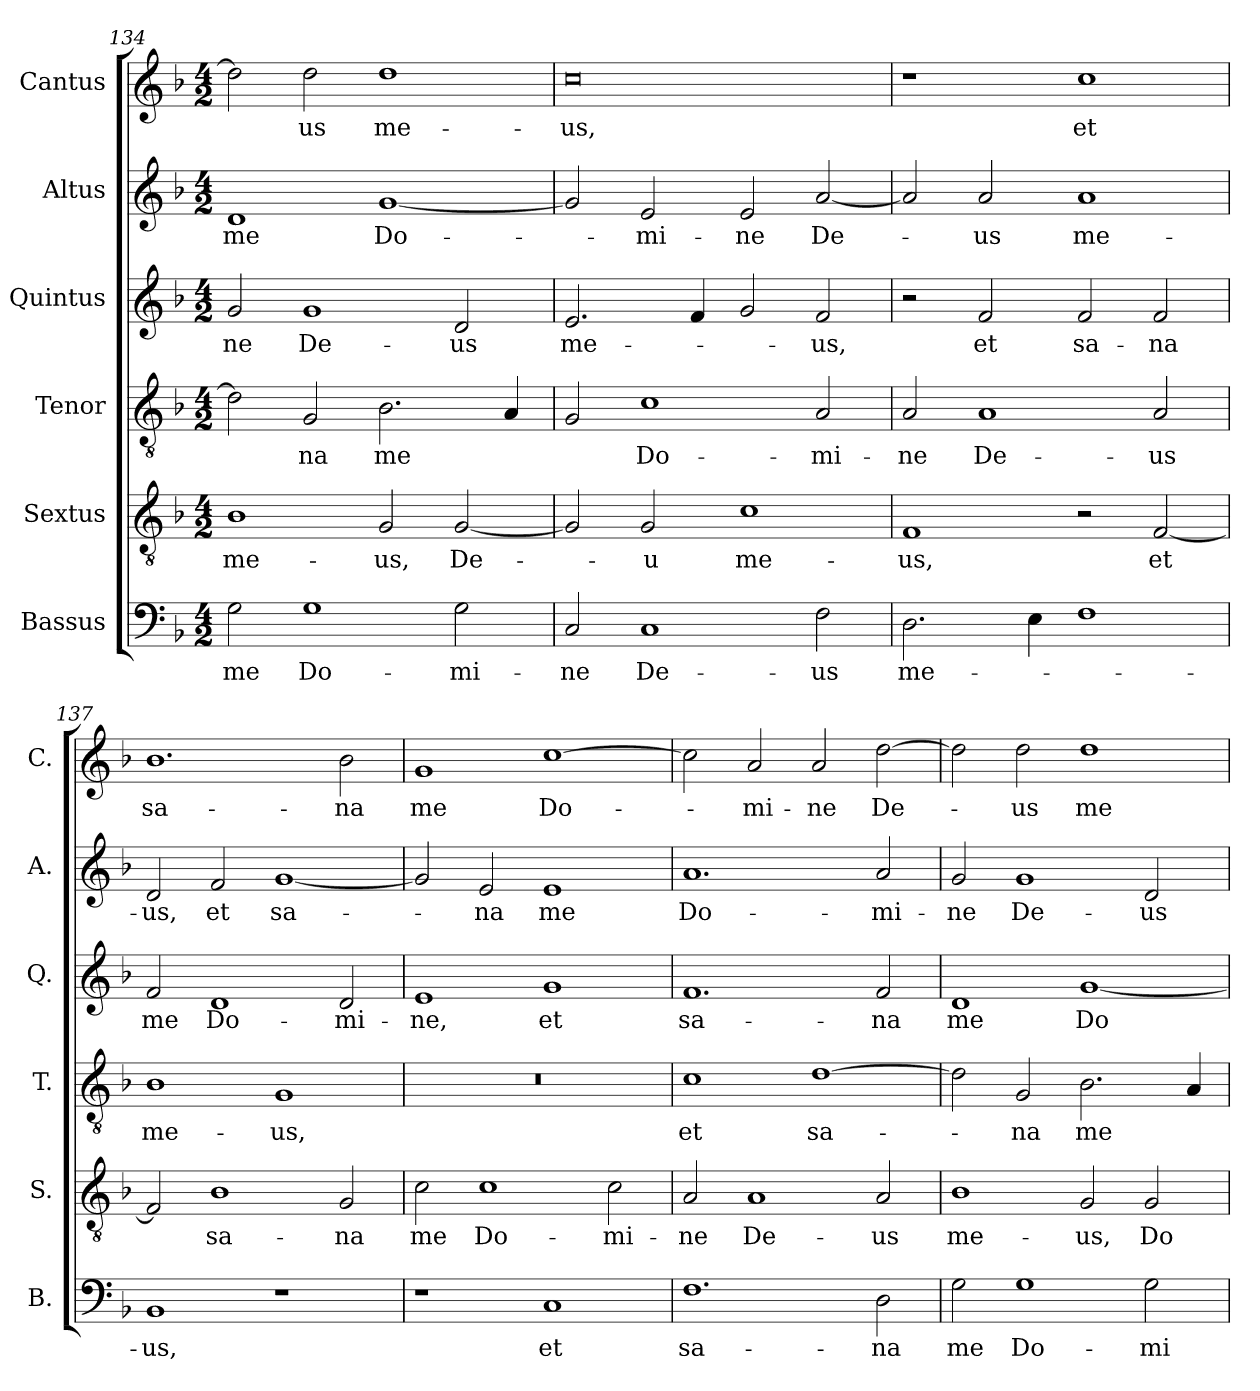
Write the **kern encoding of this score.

**kern	**text	**kern	**text	**kern	**text	**kern	**text	**kern	**text	**kern	**text
*part6	*part6	*part5	*part5	*part4	*part4	*part3	*part3	*part2	*part2	*part1	*part1
*staff6	*staff6	*staff5	*staff5	*staff4	*staff4	*staff3	*staff3	*staff2	*staff2	*staff1	*staff1
*I"Bassus	*	*I"Sextus	*	*I"Tenor	*	*I"Quintus	*	*I"Altus	*	*I"Cantus	*
*I'B.	*	*I'S.	*	*I'T.	*	*I'Q.	*	*I'A.	*	*I'C.	*
*clefF4	*	*clefGv2	*	*clefGv2	*	*clefG2	*	*clefG2	*	*clefG2	*
*k[b-]	*	*k[b-]	*	*k[b-]	*	*k[b-]	*	*k[b-]	*	*k[b-]	*
*M4/2	*	*M4/2	*	*M4/2	*	*M4/2	*	*M4/2	*	*M4/2	*
=134	=134	=134	=134	=134	=134	=134	=134	=134	=134	=134	=134
!	!LO:LY:b	!	!LO:LY:b	!	!	!	!LO:LY:b	!	!LO:LY:b	!	!
2G\	me	1B-	me-	2d\]	.	2g/	-ne	1d	me	2dd\]	.
!	!LO:LY:b	!	!	!	!LO:LY:b	!	!LO:LY:b	!	!	!	!LO:LY:b
1G	Do-	.	.	2G/	-na	1g	De-	.	.	2dd\	-us
!	!	!	!LO:LY:b	!	!LO:LY:b	!	!	!	!LO:LY:b	!	!LO:LY:b
.	.	2G/	-us,	2.B-\	me	.	.	[1g	Do-	1dd	me-
!	!LO:LY:b	!	!LO:LY:b	!	!	!	!LO:LY:b	!	!	!	!
2G\	-mi-	[2G/	De-	.	.	2d/	-us	.	.	.	.
.	.	.	.	4A/	.	.	.	.	.	.	.
=135	=135	=135	=135	=135	=135	=135	=135	=135	=135	=135	=135
!	!LO:LY:b	!	!	!	!	!	!LO:LY:b	!	!	!	!LO:LY:b
2C/	-ne	2G/]	.	2G/	.	2.e/	me-	2g/]	.	0cc	-us,
!	!LO:LY:b	!	!LO:LY:b	!	!LO:LY:b	!	!	!	!LO:LY:b	!	!
1C	De-	2G/	-u	1c	Do-	.	.	2e/	-mi-	.	.
.	.	.	.	.	.	4f/	.	.	.	.	.
!	!	!	!LO:LY:b	!	!	!	!	!	!LO:LY:b	!	!
.	.	1c	me-	.	.	2g/	.	2e/	-ne	.	.
!	!LO:LY:b	!	!	!	!LO:LY:b	!	!LO:LY:b	!	!LO:LY:b	!	!
2F\	-us	.	.	2A/	-mi-	2f/	-us,	[2a/	De-	.	.
=136	=136	=136	=136	=136	=136	=136	=136	=136	=136	=136	=136
!	!LO:LY:b	!	!LO:LY:b	!	!LO:LY:b	!	!	!	!	!	!
2.D\	me-	1F	-us,	2A/	-ne	2r	.	2a/]	.	1r	.
!	!	!	!	!	!LO:LY:b	!	!LO:LY:b	!	!LO:LY:b	!	!
.	.	.	.	1A	De-	2f/	et	2a/	-us	.	.
4E\	.	.	.	.	.	.	.	.	.	.	.
!	!	!	!	!	!	!	!LO:LY:b	!	!LO:LY:b	!	!LO:LY:b
1F	.	2r	.	.	.	2f/	sa-	1a	me-	1cc	et
!	!	!	!LO:LY:b	!	!LO:LY:b	!	!LO:LY:b	!	!	!	!
.	.	[2F/	et	2A/	-us	2f/	-na	.	.	.	.
=137	=137	=137	=137	=137	=137	=137	=137	=137	=137	=137	=137
!	!LO:LY:b	!	!	!	!LO:LY:b	!	!LO:LY:b	!	!LO:LY:b	!	!LO:LY:b
1BB-	-us,	2F/]	.	1B-	me-	2f/	me	2d/	-us,	1.b-	sa-
!	!	!	!LO:LY:b	!	!	!	!LO:LY:b	!	!LO:LY:b	!	!
.	.	1B-	sa-	.	.	1d	Do-	2f/	et	.	.
!	!	!	!	!	!LO:LY:b	!	!	!	!LO:LY:b	!	!
1r	.	.	.	1G	-us,	.	.	[1g	sa-	.	.
!	!	!	!LO:LY:b	!	!	!	!LO:LY:b	!	!	!	!LO:LY:b
.	.	2G/	-na	.	.	2d/	-mi-	.	.	2b-\	-na
!!LO:PB:g=z
=138	=138	=138	=138	=138	=138	=138	=138	=138	=138	=138	=138
!	!	!	!LO:LY:b	!	!	!	!LO:LY:b	!	!	!	!LO:LY:b
1r	.	2c\	me	0r	.	1e	-ne,	2g/]	.	1g	me
!	!	!	!LO:LY:b	!	!	!	!	!	!LO:LY:b	!	!
.	.	1c	Do-	.	.	.	.	2e/	-na	.	.
!	!LO:LY:b	!	!	!	!	!	!LO:LY:b	!	!LO:LY:b	!	!LO:LY:b
1C	et	.	.	.	.	1g	et	1e	me	[1cc	Do-
!	!	!	!LO:LY:b	!	!	!	!	!	!	!	!
.	.	2c\	-mi-	.	.	.	.	.	.	.	.
=139	=139	=139	=139	=139	=139	=139	=139	=139	=139	=139	=139
!	!LO:LY:b	!	!LO:LY:b	!	!LO:LY:b	!	!LO:LY:b	!	!LO:LY:b	!	!
1.F	sa-	2A/	-ne	1c	et	1.f	sa-	1.a	Do-	2cc\]	.
!	!	!	!LO:LY:b	!	!	!	!	!	!	!	!LO:LY:b
.	.	1A	De-	.	.	.	.	.	.	2a/	-mi-
!	!	!	!	!	!LO:LY:b	!	!	!	!	!	!LO:LY:b
.	.	.	.	[1d	sa-	.	.	.	.	2a/	-ne
!	!LO:LY:b	!	!LO:LY:b	!	!	!	!LO:LY:b	!	!LO:LY:b	!	!LO:LY:b
2D\	-na	2A/	-us	.	.	2f/	-na	2a/	-mi-	[2dd\	De-
=140	=140	=140	=140	=140	=140	=140	=140	=140	=140	=140	=140
!	!LO:LY:b	!	!LO:LY:b	!	!	!	!LO:LY:b	!	!LO:LY:b	!	!
2G\	me	1B-	me-	2d\]	.	1d	me	2g/	-ne	2dd\]	.
!	!LO:LY:b	!	!	!	!LO:LY:b	!	!	!	!LO:LY:b	!	!LO:LY:b
1G	Do-	.	.	2G/	-na	.	.	1g	De-	2dd\	-us
!	!	!	!LO:LY:b	!	!LO:LY:b	!	!LO:LY:b	!	!	!	!LO:LY:b
.	.	2G/	-us,	2.B-\	me	[1g	Do-	.	.	1dd	me-
!	!LO:LY:b	!	!LO:LY:b	!	!	!	!	!	!LO:LY:b	!	!
2G\	-mi-	2G/	Do-	.	.	.	.	2d/	-us	.	.
.	.	.	.	4A/	.	.	.	.	.	.	.
=	=	=	=	=	=	=	=	=	=	=	=
*-	*-	*-	*-	*-	*-	*-	*-	*-	*-	*-	*-
